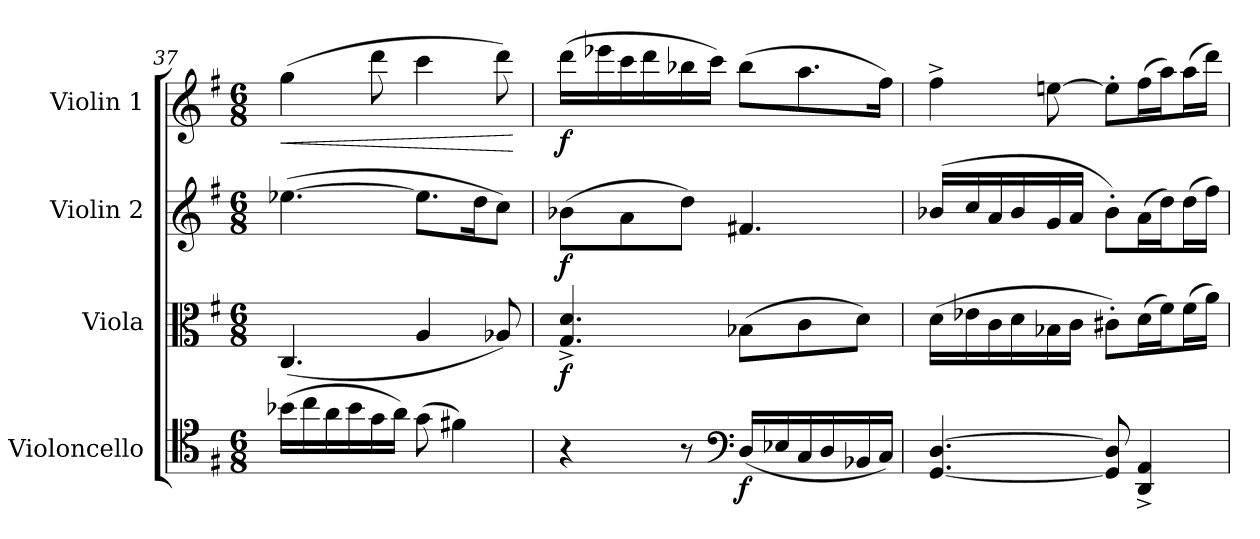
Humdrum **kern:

**kern	**dynam	**kern	**dynam	**kern	**dynam	**kern	**dynam
*part4	*part4	*part3	*part3	*part2	*part2	*part1	*part1
*staff4	*staff4	*staff3	*staff3	*staff2	*staff2	*staff1	*staff1
*I"Violoncello	*	*I"Viola	*	*I"Violin 2	*	*I"Violin 1	*
*I'Vc	*	*I'Vla	*	*I'Vln	*	*I'Vln	*
*clefC4	*	*clefC3	*	*clefG2	*	*clefG2	*
*k[f#]	*	*k[f#]	*	*k[f#]	*	*k[f#]	*
*M6/8	*	*M6/8	*	*M6/8	*	*M6/8	*
=37	=37	=37	=37	=37	=37	=37	=37
!	!	!	!	!	!	!	!LO:HP:b
(16b-X\LL	.	(4.C/	.	([4.ee-X\	.	(4gg\	<
16cc\	.	.	.	.	.	.	.
16a\	.	.	.	.	.	.	.
16b-\	.	.	.	.	.	.	.
16g\	.	.	.	.	.	8ddd\	.
16a\JJ)	.	.	.	.	.	.	.
(8g\	.	4A/	.	8.ee-\L]	.	4ccc\	.
4f#X\)	.	.	.	.	.	.	.
.	.	.	.	16dd\K	.	.	.
.	.	8A-X/)	.	8cc\J)	.	8ddd\)	.
.	.	.	.	.	.	.	[
!!LO:LB:g=z
=38	=38	=38	=38	=38	=38	=38	=38
!	!	!	!LO:DY:b	!	!LO:DY:b	!	!LO:DY:b
4r	.	4.G/^ 4.d/^	f	(8b-X\L	f	(16ddd\LL	f
.	.	.	.	.	.	16eee-X\	.
.	.	.	.	8a\	.	16ccc\	.
.	.	.	.	.	.	16ddd\	.
8r	.	.	.	8dd\J)	.	16bb-X\	.
.	.	.	.	.	.	16ccc\JJ)	.
*clefF4	*	*	*	*	*	*	*
!	!LO:DY:b	!	!	!	!	!	!
(16D/LL	f	(8B-X\L	.	4.f#X/	.	(8bb-\L	.
16E-X/	.	.	.	.	.	.	.
16C/	.	8c\	.	.	.	8.aa\	.
16D/	.	.	.	.	.	.	.
16BB-X/	.	8d\J)	.	.	.	.	.
16C/JJ)	.	.	.	.	.	16ff#\Jk)	.
=39	=39	=39	=39	=39	=39	=39	=39
[4.GG/ [4.D/	.	(16d\LL	.	(16b-X/LL	.	4ff#^\	.
.	.	16e-X\	.	16cc/	.	.	.
.	.	16c\	.	16a/	.	.	.
.	.	16d\	.	16b-/	.	.	.
.	.	16B-X\	.	16g/	.	[8een\	.
.	.	16c\JJ	.	16a/JJ	.	.	.
8GG/] 8D/]	.	8c#X'\L)	.	8b-'\L)	.	8ee'\L]	.
4DD/^ 4AA/^	.	(16d\L	.	(16a\L	.	(16ff#\L	.
.	.	16f#\J)	.	16dd\J)	.	16aa\J)	.
.	.	(16f#\L	.	(16dd\L	.	(16aa\L	.
.	.	16a\JJ)	.	16ff#\JJ)	.	16ddd\JJ)	.
=	=	=	=	=	=	=	=
*-	*-	*-	*-	*-	*-	*-	*-
